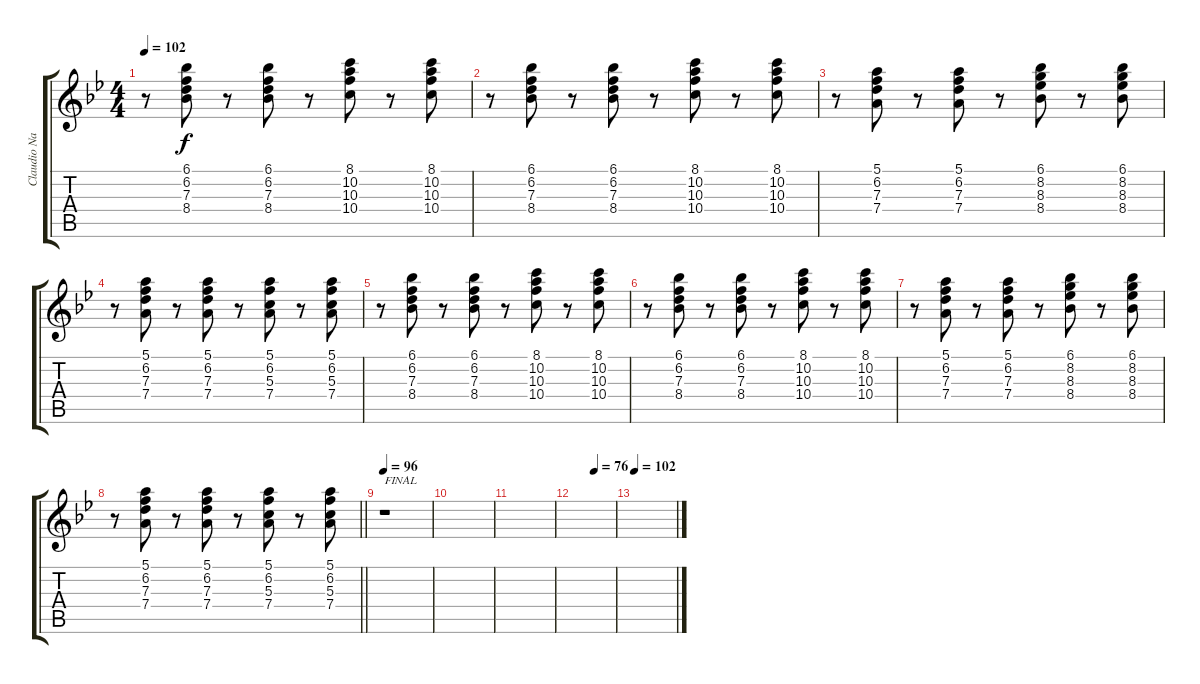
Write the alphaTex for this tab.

\track ("Claudio Narea (Guitarra)" "Claudio Na") {instrument overdrivenguitar}
\staff {score tabs}
\tuning (E4 B3 G3 D3 A2 E2) {hide}
\ts (4 4)
\tempo 102
\clef g2
\ks bb
r.8{dy f} (6.1 6.2 7.3 8.4).8 r.8 (6.1 6.2 7.3 8.4).8 r.8 (8.1 10.2 10.3 10.4).8 r.8 (8.1 10.2 10.3 10.4).8 |
r.8 (6.1 6.2 7.3 8.4).8 r.8 (6.1 6.2 7.3 8.4).8 r.8 (8.1 10.2 10.3 10.4).8 r.8 (8.1 10.2 10.3 10.4).8 |
r.8 (5.1 6.2 7.3 7.4).8 r.8 (5.1 6.2 7.3 7.4).8 r.8 (6.1 8.2 8.3 8.4).8 r.8 (6.1 8.2 8.3 8.4).8 |
r.8 (5.1 6.2 7.3 7.4).8 r.8 (5.1 6.2 7.3 7.4).8 r.8 (5.1 6.2 5.3 7.4).8 r.8 (5.1 6.2 5.3 7.4).8 |
r.8 (6.1 6.2 7.3 8.4).8 r.8 (6.1 6.2 7.3 8.4).8 r.8 (8.1 10.2 10.3 10.4).8 r.8 (8.1 10.2 10.3 10.4).8 |
r.8 (6.1 6.2 7.3 8.4).8 r.8 (6.1 6.2 7.3 8.4).8 r.8 (8.1 10.2 10.3 10.4).8 r.8 (8.1 10.2 10.3 10.4).8 |
r.8 (5.1 6.2 7.3 7.4).8 r.8 (5.1 6.2 7.3 7.4).8 r.8 (6.1 8.2 8.3 8.4).8 r.8 (6.1 8.2 8.3 8.4).8 |
\barLineRight lightlight
r.8 (5.1 6.2 7.3 7.4).8 r.8 (5.1 6.2 7.3 7.4).8 r.8 (5.1 6.2 5.3 7.4).8 r.8 (5.1 6.2 5.3 7.4).8 |
\tempo 96
r.1{txt "FINAL"} |
|
|
\tempo (76 0.5)
|
\tempo 102
